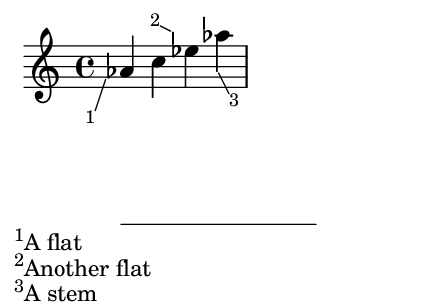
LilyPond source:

%% Generated by lilypond-book
%% Options: [exampleindent=10.16\mm,indent=0\mm,line-width=160\mm,paper-height=845.047\pt,paper-width=597.508\pt,papersize="a8landscape",quote]
\include "lilypond-book-preamble.ly"


% ****************************************************************
% Start cut-&-pastable-section
% ****************************************************************

#(ly:set-option 'eps-box-padding 3.000000)



\paper {
  #(set-paper-size "a8landscape")
  indent = 0\mm
}

\layout {
  
}




% ****************************************************************
% ly snippet:
% ****************************************************************
\sourcefileline 1499
\book {
  \header { tagline = ##f }
  \relative c'' {
    \footnote #'(-1 . -3) "A flat" Accidental
    aes4 c
    \footnote #'(-1 . 0.5) "Another flat" Accidental
    ees
    \footnote #'(1 . -2) "A stem" Stem
    aes
  }
}


% ****************************************************************
% end ly snippet
% ****************************************************************
